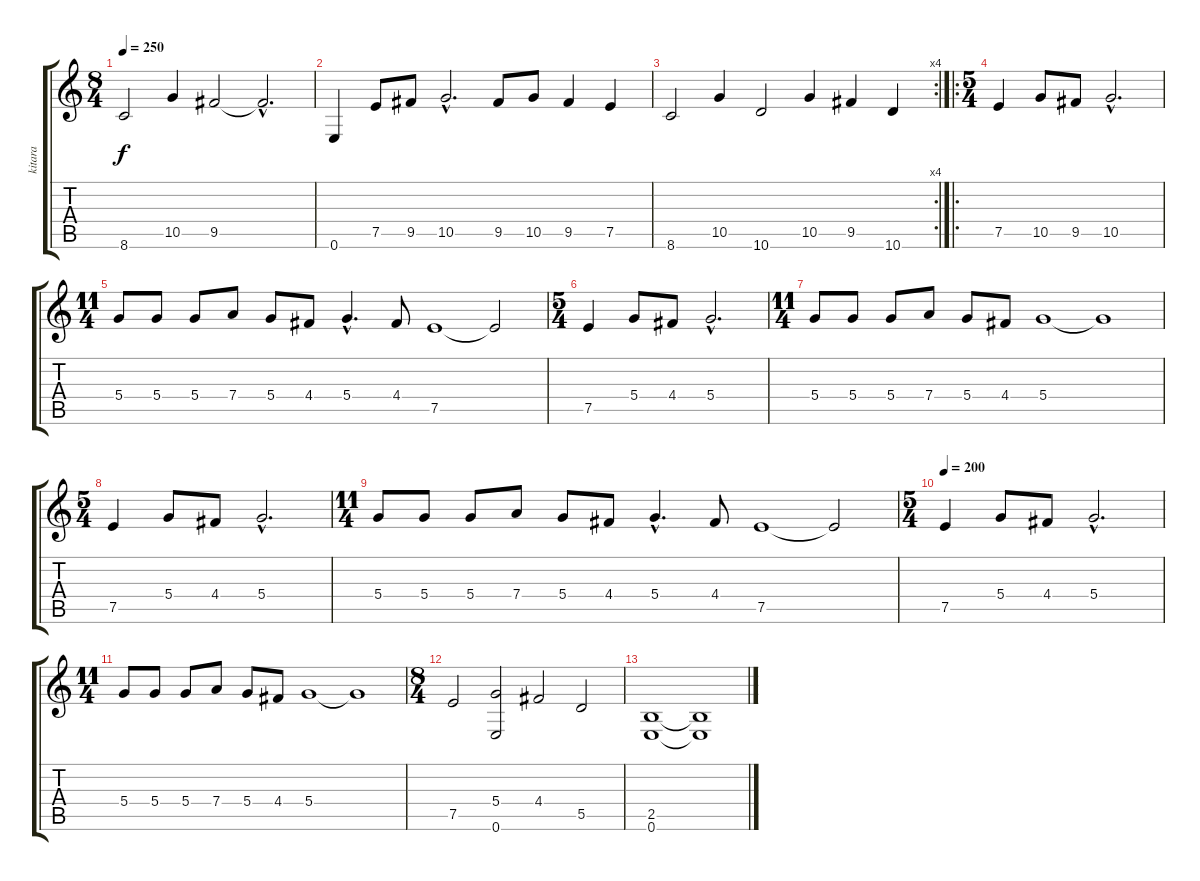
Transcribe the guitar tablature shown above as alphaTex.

\track ("kitara" "kitara") {instrument overdrivenguitar}
\staff {score tabs}
\tuning (E4 B3 G3 D3 A2 E2) {hide}
\ts (8 4)
\tempo 250
\clef g2
\ks c
8.6.2{dy f} 10.5.4 9.5.2 9.5{hac t}.2{d} |
0.6.4 7.5.8 9.5.8 10.5{hac}.2{d} 9.5.8 10.5.8 9.5.4 7.5.4 |
\rc 4
8.6.2 10.5.4 10.6.2 10.5.4 9.5.4 10.6.4 |
\ro
\ts (5 4)
7.5.4 10.5.8 9.5.8 10.5{hac}.2{d} |
\ts (11 4)
5.4.8 5.4.8 5.4.8 7.4.8 5.4.8 4.4.8 5.4{hac}.4{d} 4.4.8 7.5.1 7.5{t}.2 |
\ts (5 4)
7.5.4 5.4.8 4.4.8 5.4{hac}.2{d} |
\ts (11 4)
5.4.8 5.4.8 5.4.8 7.4.8 5.4.8 4.4.8 5.4.1 5.4{t}.1 |
\ts (5 4)
7.5.4 5.4.8 4.4.8 5.4{hac}.2{d} |
\ts (11 4)
5.4.8 5.4.8 5.4.8 7.4.8 5.4.8 4.4.8 5.4{hac}.4{d} 4.4.8 7.5.1 7.5{t}.2 |
\ts (5 4)
\tempo 200
7.5.4 5.4.8 4.4.8 5.4{hac}.2{d} |
\ts (11 4)
5.4.8 5.4.8 5.4.8 7.4.8 5.4.8 4.4.8 5.4.1 5.4{t}.1 |
\ts (8 4)
7.5.2 (5.4 0.6).2 4.4.2 5.5.2 |
(2.5 0.6).1 (2.5{t} 0.6{t}).1
